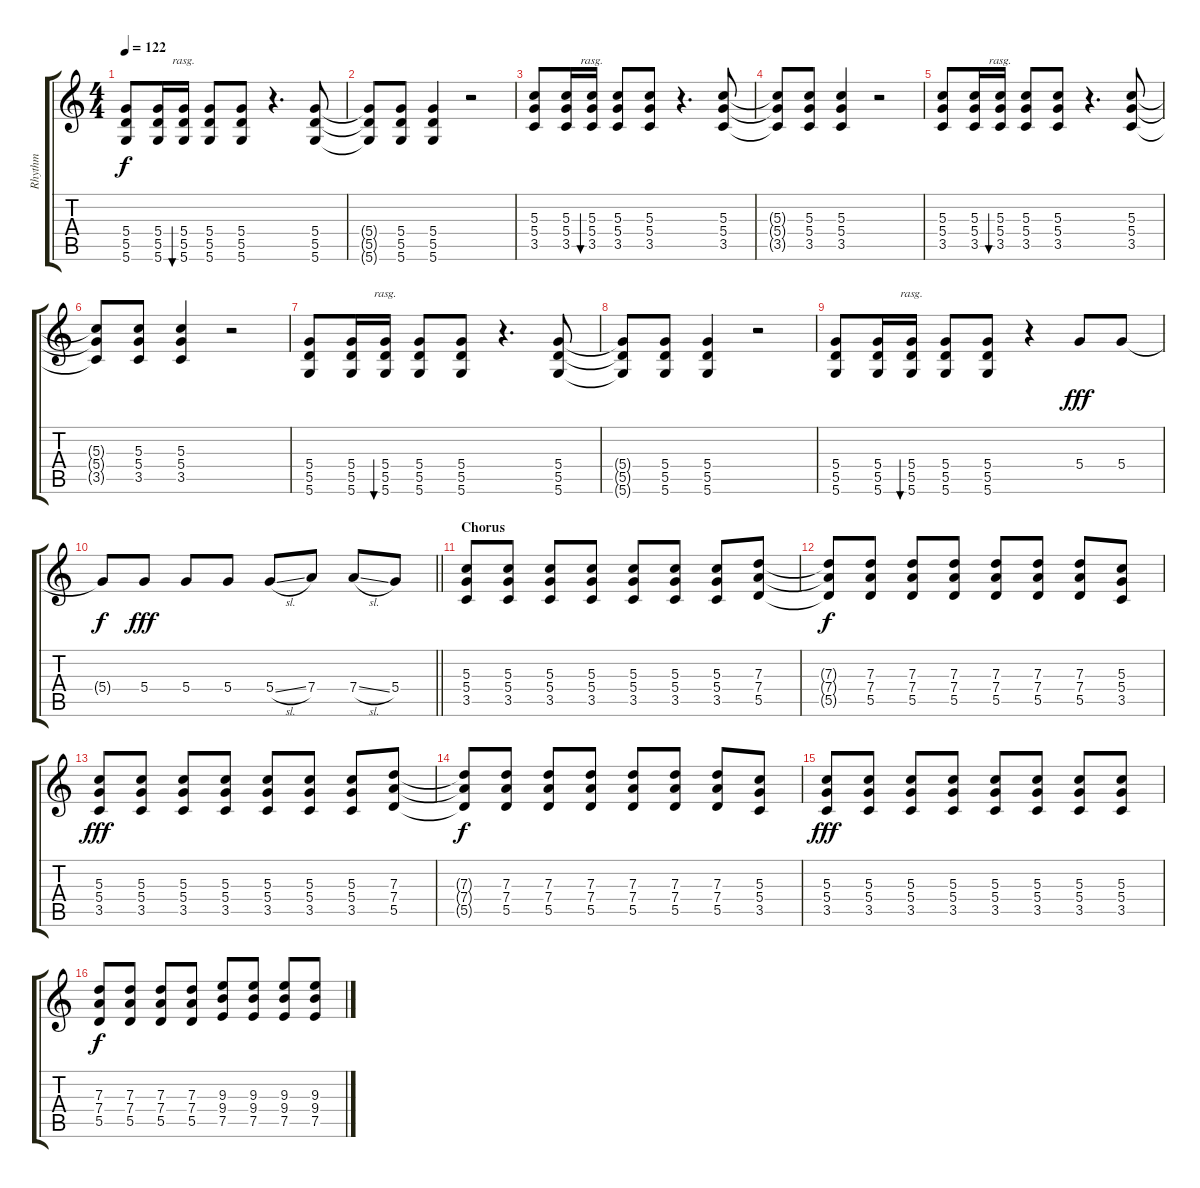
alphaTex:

\track ("Rhythm" "Rhythm") {instrument overdrivenguitar}
\staff {score tabs}
\tuning (E4 B3 G3 D3 A2 D2) {hide}
\ts (4 4)
\tempo 122
\clef g2
\ks c
(5.4 5.5 5.6).8{dy f} (5.4 5.5 5.6).16 (5.4 5.5 5.6).16{bu 30 rasg ii} (5.4 5.5 5.6).8 (5.4 5.5 5.6).8 r.4{d} (5.4 5.5 5.6).8 |
(5.4{t} 5.5{t} 5.6{t}).8 (5.4 5.5 5.6).8 (5.4 5.5 5.6).4 r.2 |
(5.3 5.4 3.5).8 (5.3 5.4 3.5).16 (5.3 5.4 3.5).16{bu 30 rasg ii} (5.3 5.4 3.5).8 (5.3 5.4 3.5).8 r.4{d} (5.3 5.4 3.5).8 |
(5.3{t} 5.4{t} 3.5{t}).8 (5.3 5.4 3.5).8 (5.3 5.4 3.5).4 r.2 |
(5.3 5.4 3.5).8 (5.3 5.4 3.5).16 (5.3 5.4 3.5).16{bu 30 rasg ii} (5.3 5.4 3.5).8 (5.3 5.4 3.5).8 r.4{d} (5.3 5.4 3.5).8 |
(5.3{t} 5.4{t} 3.5{t}).8 (5.3 5.4 3.5).8 (5.3 5.4 3.5).4 r.2 |
(5.4 5.5 5.6).8 (5.4 5.5 5.6).16 (5.4 5.5 5.6).16{bu 30 rasg ii} (5.4 5.5 5.6).8 (5.4 5.5 5.6).8 r.4{d} (5.4 5.5 5.6).8 |
(5.4{t} 5.5{t} 5.6{t}).8 (5.4 5.5 5.6).8 (5.4 5.5 5.6).4 r.2 |
(5.4 5.5 5.6).8 (5.4 5.5 5.6).16 (5.4 5.5 5.6).16{bu 30 rasg ii} (5.4 5.5 5.6).8 (5.4 5.5 5.6).8 r.4 5.4.8{dy fff} 5.4.8 |
\barLineRight lightlight
5.4{t}.8{dy f} 5.4.8{dy fff} 5.4.8 5.4.8 5.4{sl}.8 7.4.8 7.4{sl}.8 5.4.8 |
\section ("" "Chorus")
(5.3 5.4 3.5).8 (5.3 5.4 3.5).8 (5.3 5.4 3.5).8 (5.3 5.4 3.5).8 (5.3 5.4 3.5).8 (5.3 5.4 3.5).8 (5.3 5.4 3.5).8 (7.3 7.4 5.5).8 |
(7.3{t} 7.4{t} 5.5{t}).8{dy f} (7.3 7.4 5.5).8 (7.3 7.4 5.5).8 (7.3 7.4 5.5).8 (7.3 7.4 5.5).8 (7.3 7.4 5.5).8 (7.3 7.4 5.5).8 (5.3 5.4 3.5).8 |
(5.3 5.4 3.5).8{dy fff} (5.3 5.4 3.5).8 (5.3 5.4 3.5).8 (5.3 5.4 3.5).8 (5.3 5.4 3.5).8 (5.3 5.4 3.5).8 (5.3 5.4 3.5).8 (7.3 7.4 5.5).8 |
(7.3{t} 7.4{t} 5.5{t}).8{dy f} (7.3 7.4 5.5).8 (7.3 7.4 5.5).8 (7.3 7.4 5.5).8 (7.3 7.4 5.5).8 (7.3 7.4 5.5).8 (7.3 7.4 5.5).8 (5.3 5.4 3.5).8 |
(5.3 5.4 3.5).8{dy fff} (5.3 5.4 3.5).8 (5.3 5.4 3.5).8 (5.3 5.4 3.5).8 (5.3 5.4 3.5).8 (5.3 5.4 3.5).8 (5.3 5.4 3.5).8 (5.3 5.4 3.5).8 |
(7.3 7.4 5.5).8{dy f} (7.3 7.4 5.5).8 (7.3 7.4 5.5).8 (7.3 7.4 5.5).8 (9.3 9.4 7.5).8 (9.3 9.4 7.5).8 (9.3 9.4 7.5).8 (9.3 9.4 7.5).8
